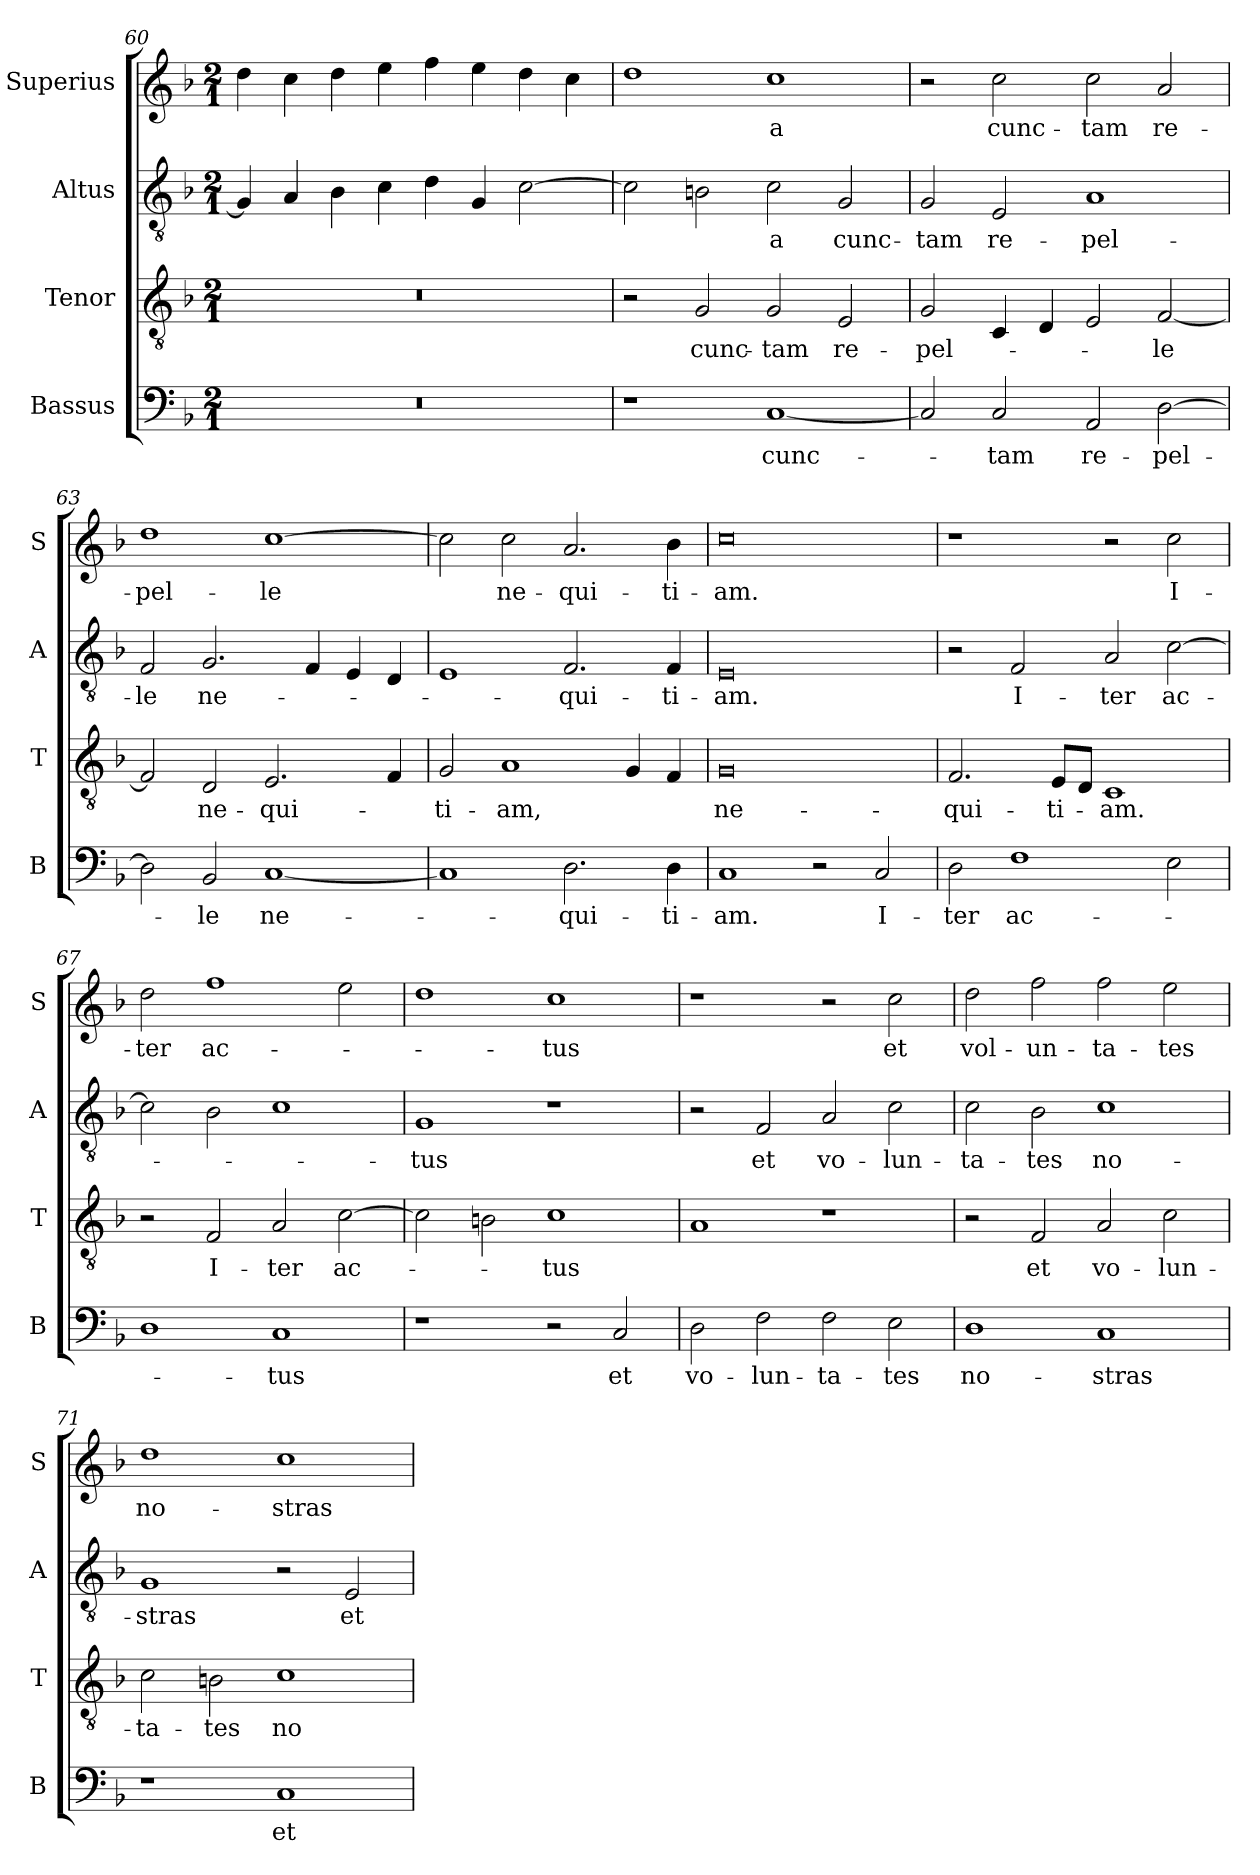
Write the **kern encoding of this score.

**kern	**text	**kern	**text	**kern	**text	**kern	**text
*part4	*part4	*part3	*part3	*part2	*part2	*part1	*part1
*staff4	*staff4	*staff3	*staff3	*staff2	*staff2	*staff1	*staff1
*I"Bassus	*	*I"Tenor	*	*I"Altus	*	*I"Superius	*
*I'B	*	*I'T	*	*I'A	*	*I'S	*
*clefF4	*	*clefGv2	*	*clefGv2	*	*clefG2	*
*k[b-]	*	*k[b-]	*	*k[b-]	*	*k[b-]	*
*F:	*	*F:	*	*F:	*	*F:	*
*M2/1	*	*M2/1	*	*M2/1	*	*M2/1	*
=60	=60	=60	=60	=60	=60	=60	=60
0r	.	0r	.	4G]	.	4dd	.
.	.	.	.	4A	.	4cc	.
.	.	.	.	4B-	.	4dd	.
.	.	.	.	4c	.	4ee	.
.	.	.	.	4d	.	4ff	.
.	.	.	.	4G	.	4ee	.
.	.	.	.	[2c	.	4dd	.
.	.	.	.	.	.	4cc	.
=61	=61	=61	=61	=61	=61	=61	=61
1r	.	2r	.	2c]	.	1dd	.
.	.	2G	cunc-	2Bn	.	.	.
[1C	cunc-	2G	-tam	2c	-a	1cc	-a
.	.	2E	re-	2G	cunc-	.	.
=62	=62	=62	=62	=62	=62	=62	=62
2C]	.	2G	-pel-	2G	-tam	2r	.
2C	-tam	4C	.	2E	re-	2cc	cunc-
.	.	4D	.	.	.	.	.
2AA	re-	2E	.	1A	-pel-	2cc	-tam
[2D	-pel-	[2F	-le	.	.	2a	re-
=63	=63	=63	=63	=63	=63	=63	=63
2D]	.	2F]	.	2F	-le	1dd	-pel-
2BB-	-le	2D	ne-	2.G	ne-	.	.
[1C	ne-	2.E	-qui-	.	.	[1cc	-le
.	.	.	.	4F	.	.	.
.	.	.	.	4E	.	.	.
.	.	4F	.	4D	.	.	.
=64	=64	=64	=64	=64	=64	=64	=64
1C]	.	2G	-ti-	1E	.	2cc]	.
.	.	1A	-am,	.	.	2cc	ne-
2.D	-qui-	.	.	2.F	-qui-	2.a	-qui-
.	.	4G	.	.	.	.	.
4D	-ti-	4F	.	4F	-ti-	4b-	-ti-
=65	=65	=65	=65	=65	=65	=65	=65
1C	-am.	0G	ne-	0E	-am.	0cc	-am.
2r	.	.	.	.	.	.	.
2C	I-	.	.	.	.	.	.
=66	=66	=66	=66	=66	=66	=66	=66
2D	-ter	2.F	-qui-	2r	.	1r	.
1F	ac-	.	.	2F	I-	.	.
.	.	8EL	-ti-	.	.	.	.
.	.	8DJ	.	.	.	.	.
.	.	1C	-am.	2A	-ter	2r	.
2E	.	.	.	[2c	ac-	2cc	I-
=67	=67	=67	=67	=67	=67	=67	=67
1D	.	2r	.	2c]	.	2dd	-ter
.	.	2F	I-	2B-	.	1ff	ac-
1C	-tus	2A	-ter	1c	.	.	.
.	.	[2c	ac-	.	.	2ee	.
=68	=68	=68	=68	=68	=68	=68	=68
1r	.	2c]	.	1G	-tus	1dd	.
.	.	2Bn	.	.	.	.	.
2r	.	1c	-tus	1r	.	1cc	-tus
2C	et	.	.	.	.	.	.
=69	=69	=69	=69	=69	=69	=69	=69
2D	vo-	1A	.	2r	.	1r	.
2F	-lun-	.	.	2F	et	.	.
2F	-ta-	1r	.	2A	vo-	2r	.
2E	-tes	.	.	2c	-lun-	2cc	et
=70	=70	=70	=70	=70	=70	=70	=70
1D	no-	2r	.	2c	-ta-	2dd	vol-
.	.	2F	et	2B-	-tes	2ff	-un-
1C	-stras	2A	vo-	1c	no-	2ff	-ta-
.	.	2c	-lun-	.	.	2ee	-tes
=71	=71	=71	=71	=71	=71	=71	=71
1r	.	2c	-ta-	1G	-stras	1dd	no-
.	.	2Bn	-tes	.	.	.	.
1C	et	1c	no-	2r	.	1cc	-stras
.	.	.	.	2E	et	.	.
=	=	=	=	=	=	=	=
*-	*-	*-	*-	*-	*-	*-	*-
